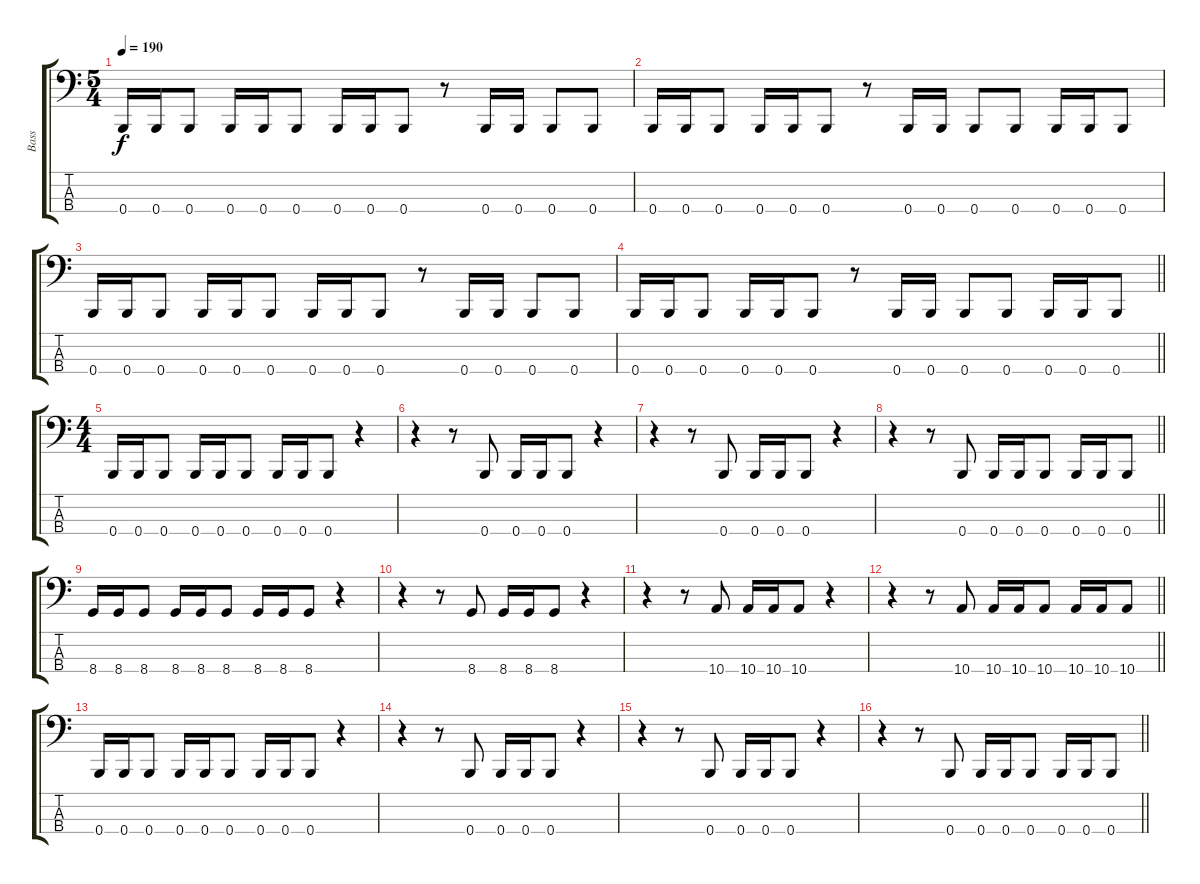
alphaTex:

\track ("Bass" "Bass") {instrument electricbassfinger}
\staff {score tabs}
\tuning (E2 B1 Gb1 B0) {hide}
\ts (5 4)
\tempo 190
\clef f4
\ks c
0.4.16{dy f} 0.4.16 0.4.8 0.4.16 0.4.16 0.4.8 0.4.16 0.4.16 0.4.8 r.8 0.4.16 0.4.16 0.4.8 0.4.8 |
0.4.16 0.4.16 0.4.8 0.4.16 0.4.16 0.4.8 r.8 0.4.16 0.4.16 0.4.8 0.4.8 0.4.16 0.4.16 0.4.8 |
0.4.16 0.4.16 0.4.8 0.4.16 0.4.16 0.4.8 0.4.16 0.4.16 0.4.8 r.8 0.4.16 0.4.16 0.4.8 0.4.8 |
\barLineRight lightlight
0.4.16 0.4.16 0.4.8 0.4.16 0.4.16 0.4.8 r.8 0.4.16 0.4.16 0.4.8 0.4.8 0.4.16 0.4.16 0.4.8 |
\ts (4 4)
0.4.16 0.4.16 0.4.8 0.4.16 0.4.16 0.4.8 0.4.16 0.4.16 0.4.8 r.4 |
r.4 r.8 0.4.8 0.4.16 0.4.16 0.4.8 r.4 |
r.4 r.8 0.4.8 0.4.16 0.4.16 0.4.8 r.4 |
\barLineRight lightlight
r.4 r.8 0.4.8 0.4.16 0.4.16 0.4.8 0.4.16 0.4.16 0.4.8 |
8.4.16 8.4.16 8.4.8 8.4.16 8.4.16 8.4.8 8.4.16 8.4.16 8.4.8 r.4 |
r.4 r.8 8.4.8 8.4.16 8.4.16 8.4.8 r.4 |
r.4 r.8 10.4.8 10.4.16 10.4.16 10.4.8 r.4 |
\barLineRight lightlight
r.4 r.8 10.4.8 10.4.16 10.4.16 10.4.8 10.4.16 10.4.16 10.4.8 |
0.4.16 0.4.16 0.4.8 0.4.16 0.4.16 0.4.8 0.4.16 0.4.16 0.4.8 r.4 |
r.4 r.8 0.4.8 0.4.16 0.4.16 0.4.8 r.4 |
r.4 r.8 0.4.8 0.4.16 0.4.16 0.4.8 r.4 |
\barLineRight lightlight
r.4 r.8 0.4.8 0.4.16 0.4.16 0.4.8 0.4.16 0.4.16 0.4.8
